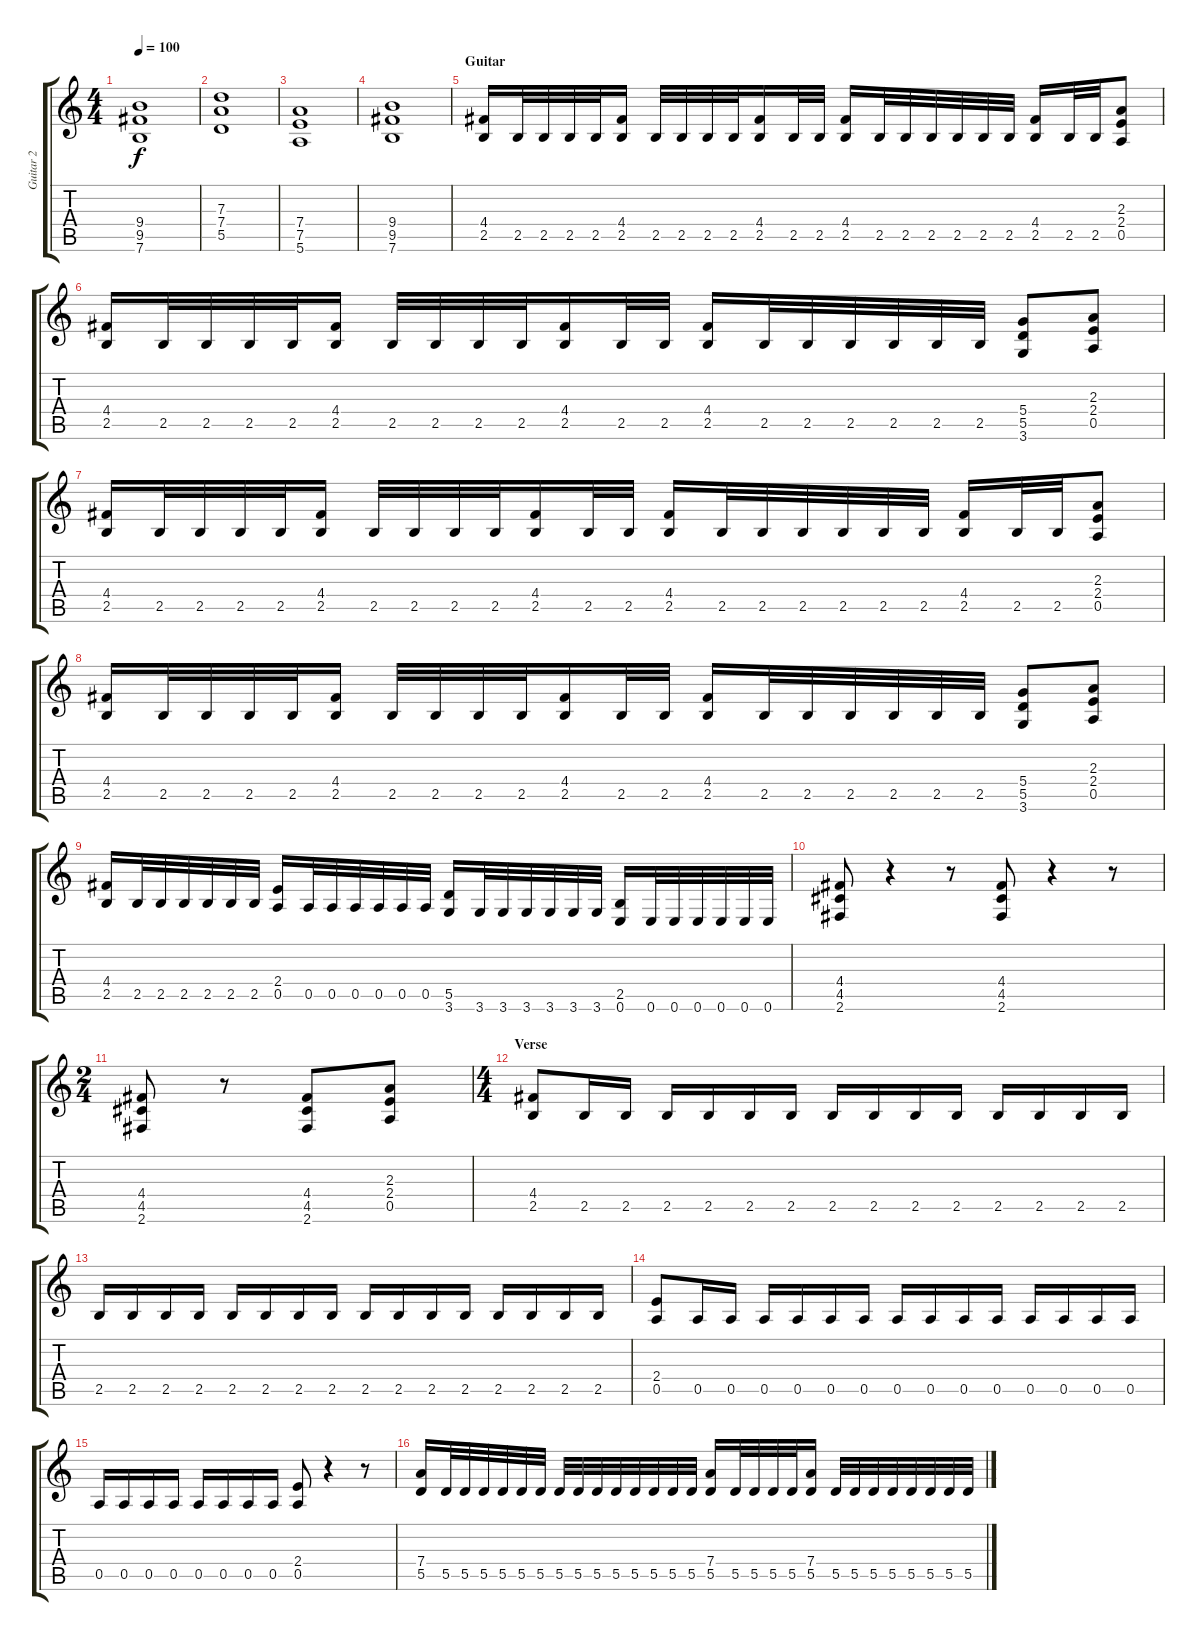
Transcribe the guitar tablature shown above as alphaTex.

\track ("Guitar 2" "Guitar 2") {instrument distortionguitar}
\staff {score tabs}
\tuning (E4 B3 G3 D3 A2 E2) {hide}
\ts (4 4)
\tempo 100
\clef g2
\ks c
(9.4 9.5 7.6).1{dy f} |
(7.3 7.4 5.5).1 |
(7.4 7.5 5.6).1 |
(9.4 9.5 7.6).1 |
\section ("" "Guitar")
(4.4 2.5).16 2.5.32 2.5.32 2.5.32 2.5.32 (4.4 2.5).16 2.5.32 2.5.32 2.5.32 2.5.32 (4.4 2.5).16 2.5.32 2.5.32 (4.4 2.5).16 2.5.32 2.5.32 2.5.32 2.5.32 2.5.32 2.5.32 (4.4 2.5).16 2.5.32 2.5.32 (2.3 2.4 0.5).8 |
(4.4 2.5).16 2.5.32 2.5.32 2.5.32 2.5.32 (4.4 2.5).16 2.5.32 2.5.32 2.5.32 2.5.32 (4.4 2.5).16 2.5.32 2.5.32 (4.4 2.5).16 2.5.32 2.5.32 2.5.32 2.5.32 2.5.32 2.5.32 (5.4 5.5 3.6).8 (2.3 2.4 0.5).8 |
(4.4 2.5).16 2.5.32 2.5.32 2.5.32 2.5.32 (4.4 2.5).16 2.5.32 2.5.32 2.5.32 2.5.32 (4.4 2.5).16 2.5.32 2.5.32 (4.4 2.5).16 2.5.32 2.5.32 2.5.32 2.5.32 2.5.32 2.5.32 (4.4 2.5).16 2.5.32 2.5.32 (2.3 2.4 0.5).8 |
(4.4 2.5).16 2.5.32 2.5.32 2.5.32 2.5.32 (4.4 2.5).16 2.5.32 2.5.32 2.5.32 2.5.32 (4.4 2.5).16 2.5.32 2.5.32 (4.4 2.5).16 2.5.32 2.5.32 2.5.32 2.5.32 2.5.32 2.5.32 (5.4 5.5 3.6).8 (2.3 2.4 0.5).8 |
(4.4 2.5).16 2.5.32 2.5.32 2.5.32 2.5.32 2.5.32 2.5.32 (2.4 0.5).16 0.5.32 0.5.32 0.5.32 0.5.32 0.5.32 0.5.32 (5.5 3.6).16 3.6.32 3.6.32 3.6.32 3.6.32 3.6.32 3.6.32 (2.5 0.6).16 0.6.32 0.6.32 0.6.32 0.6.32 0.6.32 0.6.32 |
(4.4 4.5 2.6).8 r.4 r.8 (4.4 4.5 2.6).8 r.4 r.8 |
\ts (2 4)
(4.4 4.5 2.6).8 r.8 (4.4 4.5 2.6).8 (2.3 2.4 0.5).8 |
\ts (4 4)
\section ("" "Verse")
(4.4 2.5).8 2.5.16 2.5.16 2.5.16 2.5.16 2.5.16 2.5.16 2.5.16 2.5.16 2.5.16 2.5.16 2.5.16 2.5.16 2.5.16 2.5.16 |
2.5.16 2.5.16 2.5.16 2.5.16 2.5.16 2.5.16 2.5.16 2.5.16 2.5.16 2.5.16 2.5.16 2.5.16 2.5.16 2.5.16 2.5.16 2.5.16 |
(2.4 0.5).8 0.5.16 0.5.16 0.5.16 0.5.16 0.5.16 0.5.16 0.5.16 0.5.16 0.5.16 0.5.16 0.5.16 0.5.16 0.5.16 0.5.16 |
0.5.16 0.5.16 0.5.16 0.5.16 0.5.16 0.5.16 0.5.16 0.5.16 (2.4 0.5).8 r.4 r.8 |
\section ("" "")
(7.4 5.5).16 5.5.32 5.5.32 5.5.32 5.5.32 5.5.32 5.5.32 5.5.32 5.5.32 5.5.32 5.5.32 5.5.32 5.5.32 5.5.32 5.5.32 (7.4 5.5).16 5.5.32 5.5.32 5.5.32 5.5.32 (7.4 5.5).16 5.5.32 5.5.32 5.5.32 5.5.32 5.5.32 5.5.32 5.5.32 5.5.32
